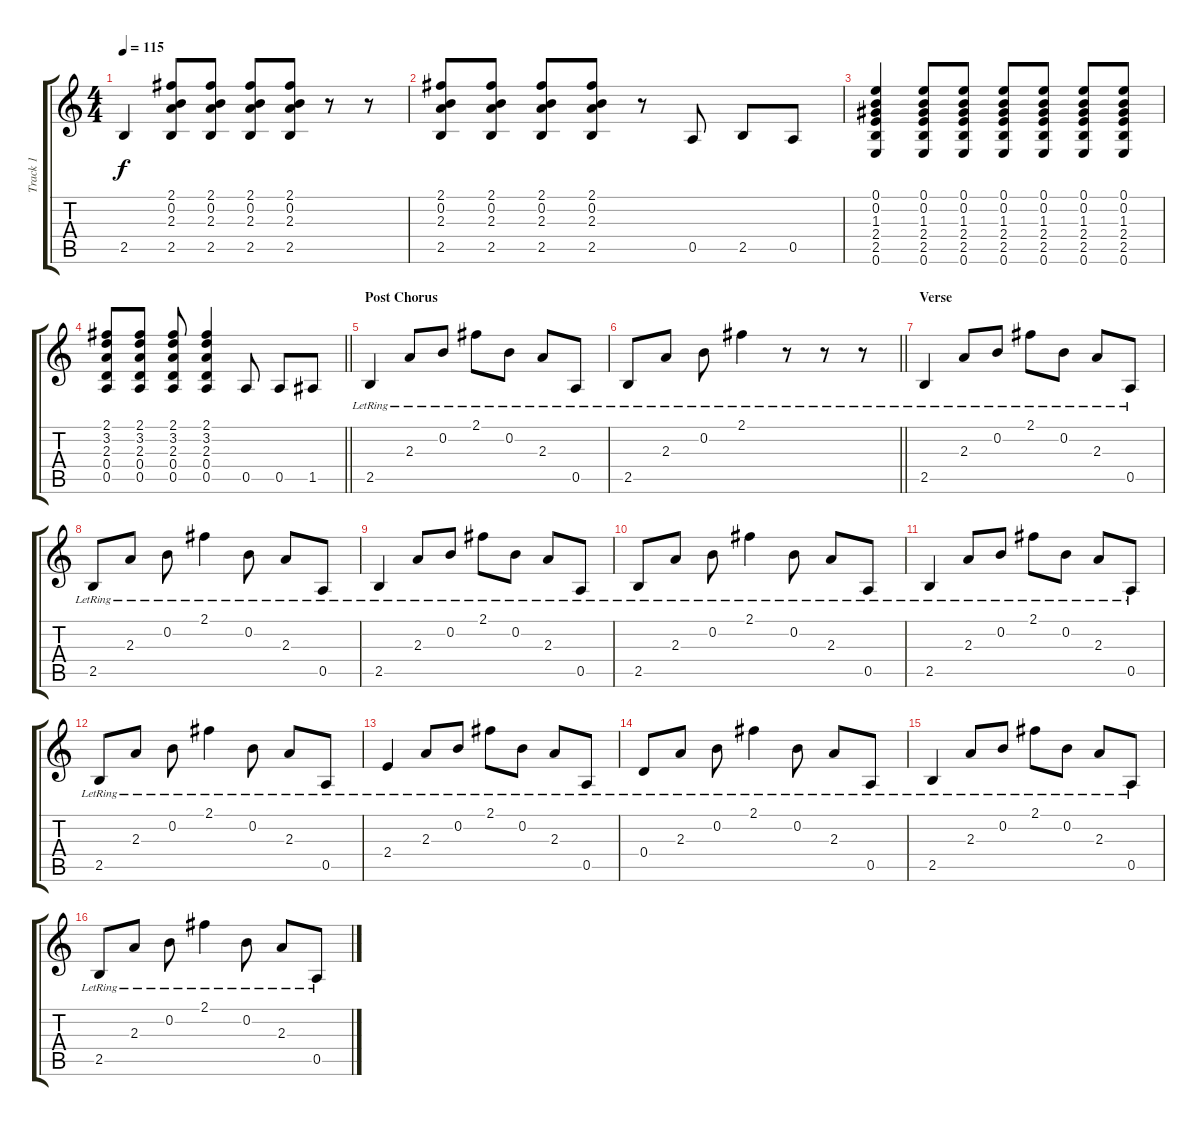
\track ("Track 1" "Track 1") {instrument electricguitarclean}
\staff {score tabs}
\tuning (E4 B3 G3 D3 A2 E2) {hide}
\ts (4 4)
\tempo 115
\clef g2
\ks c
2.5.4{dy f} (2.1 0.2 2.3 2.5).8 (2.1 0.2 2.3 2.5).8 (2.1 0.2 2.3 2.5).8 (2.1 0.2 2.3 2.5).8 r.8 r.8 |
(2.1 0.2 2.3 2.5).8 (2.1 0.2 2.3 2.5).8 (2.1 0.2 2.3 2.5).8 (2.1 0.2 2.3 2.5).8 r.8 0.5.8 2.5.8 0.5.8 |
(0.1 0.2 1.3 2.4 2.5 0.6).4 (0.1 0.2 1.3 2.4 2.5 0.6).8 (0.1 0.2 1.3 2.4 2.5 0.6).8 (0.1 0.2 1.3 2.4 2.5 0.6).8 (0.1 0.2 1.3 2.4 2.5 0.6).8 (0.1 0.2 1.3 2.4 2.5 0.6).8 (0.1 0.2 1.3 2.4 2.5 0.6).8 |
\barLineRight lightlight
(2.1 3.2 2.3 0.4 0.5).8 (2.1 3.2 2.3 0.4 0.5).8 (2.1 3.2 2.3 0.4 0.5).8 (2.1 3.2 2.3 0.4 0.5).4 0.5.8 0.5.8 1.5.8 |
\section ("" "Post Chorus")
2.5{lr}.4{instrument electricguitarclean} 2.3{lr}.8 0.2{lr}.8 2.1{lr}.8 0.2{lr}.8 2.3{lr}.8 0.5{lr}.8 |
\barLineRight lightlight
2.5{lr}.8 2.3{lr}.8 0.2{lr}.8 2.1{lr}.4 r.8 r.8 r.8 |
\section ("" "Verse")
2.5{lr}.4 2.3{lr}.8 0.2{lr}.8 2.1{lr}.8 0.2{lr}.8 2.3{lr}.8 0.5{lr}.8 |
2.5{lr}.8 2.3{lr}.8 0.2{lr}.8 2.1{lr}.4 0.2{lr}.8 2.3{lr}.8 0.5{lr}.8 |
2.5{lr}.4 2.3{lr}.8 0.2{lr}.8 2.1{lr}.8 0.2{lr}.8 2.3{lr}.8 0.5{lr}.8 |
2.5{lr}.8 2.3{lr}.8 0.2{lr}.8 2.1{lr}.4 0.2{lr}.8 2.3{lr}.8 0.5{lr}.8 |
2.5{lr}.4 2.3{lr}.8 0.2{lr}.8 2.1{lr}.8 0.2{lr}.8 2.3{lr}.8 0.5{lr}.8 |
2.5{lr}.8 2.3{lr}.8 0.2{lr}.8 2.1{lr}.4 0.2{lr}.8 2.3{lr}.8 0.5{lr}.8 |
2.4{lr}.4 2.3{lr}.8 0.2{lr}.8 2.1{lr}.8 0.2{lr}.8 2.3{lr}.8 0.5{lr}.8 |
0.4{lr}.8 2.3{lr}.8 0.2{lr}.8 2.1{lr}.4 0.2{lr}.8 2.3{lr}.8 0.5{lr}.8 |
2.5{lr}.4 2.3{lr}.8 0.2{lr}.8 2.1{lr}.8 0.2{lr}.8 2.3{lr}.8 0.5{lr}.8 |
2.5{lr}.8 2.3{lr}.8 0.2{lr}.8 2.1{lr}.4 0.2{lr}.8 2.3{lr}.8 0.5{lr}.8
